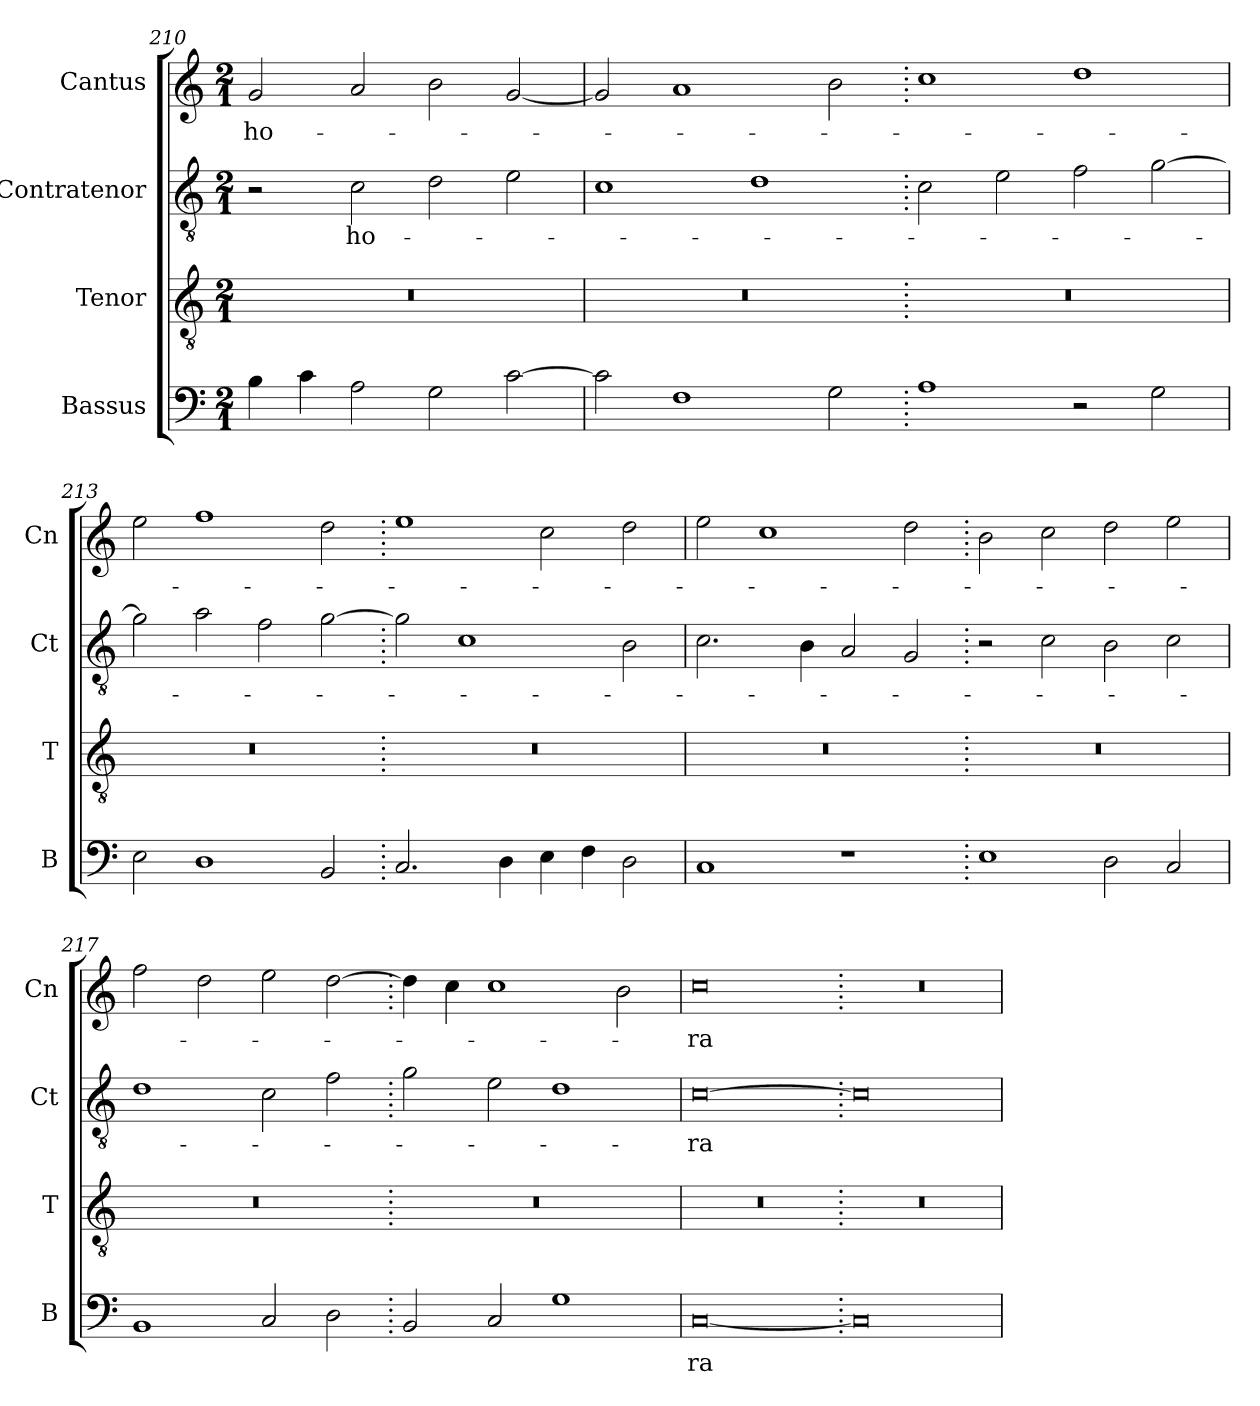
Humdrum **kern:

**kern	**text	**kern	**kern	**text	**kern	**text
*part4	*part4	*part3	*part2	*part2	*part1	*part1
*staff4	*staff4	*staff3	*staff2	*staff2	*staff1	*staff1
*I"Bassus	*	*I"Tenor	*I"Contratenor	*	*I"Cantus	*
*I'B	*	*I'T	*I'Ct	*	*I'Cn	*
*clefF4	*	*clefGv2	*clefGv2	*	*clefG2	*
*k[]	*	*k[]	*k[]	*	*k[]	*
*M2/1	*	*M2/1	*M2/1	*	*M2/1	*
=210	=210	=210	=210	=210	=210	=210
4B\	.	0r	2r	.	2g/	ho-
4c\	.	.	.	.	.	.
2A\	.	.	2c\	ho-	2a/	.
2G\	.	.	2d\	.	2b\	.
[2c\	.	.	2e\	.	[2g/	.
=211	=211	=211	=211	=211	=211	=211
2c\]	.	0r	1c	.	2g/]	.
1F	.	.	.	.	1a	.
.	.	.	1d	.	.	.
2G\	.	.	.	.	2b\	.
=212.	=212.	=212.	=212.	=212.	=212.	=212.
1A	.	0r	2c\	.	1cc	.
.	.	.	2e\	.	.	.
2r	.	.	2f\	.	1dd	.
2G\	.	.	[2g\	.	.	.
=213	=213	=213	=213	=213	=213	=213
2E\	.	0r	2g\]	.	2ee\	.
1D	.	.	2a\	.	1ff	.
.	.	.	2f\	.	.	.
2BB/	.	.	[2g\	.	2dd\	.
=214.	=214.	=214.	=214.	=214.	=214.	=214.
2.C/	.	0r	2g\]	.	1ee	.
.	.	.	1c	.	.	.
4D\	.	.	.	.	.	.
4E\	.	.	.	.	2cc\	.
4F\	.	.	.	.	.	.
2D\	.	.	2B\	.	2dd\	.
=215	=215	=215	=215	=215	=215	=215
1C	.	0r	2.c\	.	2ee\	.
.	.	.	.	.	1cc	.
.	.	.	4B\	.	.	.
1r	.	.	2A/	.	.	.
.	.	.	2G/	.	2dd\	.
=216.	=216.	=216.	=216.	=216.	=216.	=216.
1E	.	0r	2r	.	2b\	.
.	.	.	2c\	.	2cc\	.
2D\	.	.	2B\	.	2dd\	.
2C/	.	.	2c\	.	2ee\	.
=217	=217	=217	=217	=217	=217	=217
1BB	.	0r	1d	.	2ff\	.
.	.	.	.	.	2dd\	.
2C/	.	.	2c\	.	2ee\	.
2D\	.	.	2f\	.	[2dd\	.
=218.	=218.	=218.	=218.	=218.	=218.	=218.
2BB/	.	0r	2g\	.	4dd\]	.
.	.	.	.	.	4cc\	.
2C/	.	.	2e\	.	1cc	.
1G	.	.	1d	.	.	.
.	.	.	.	.	2b\	.
=219	=219	=219	=219	=219	=219	=219
[0C	-ra	0r	[0c	-ra	0cc	-ra
=220.	=220.	=220.	=220.	=220.	=220.	=220.
0C]	.	0r	0c]	.	0r	.
=	=	=	=	=	=	=
*-	*-	*-	*-	*-	*-	*-
